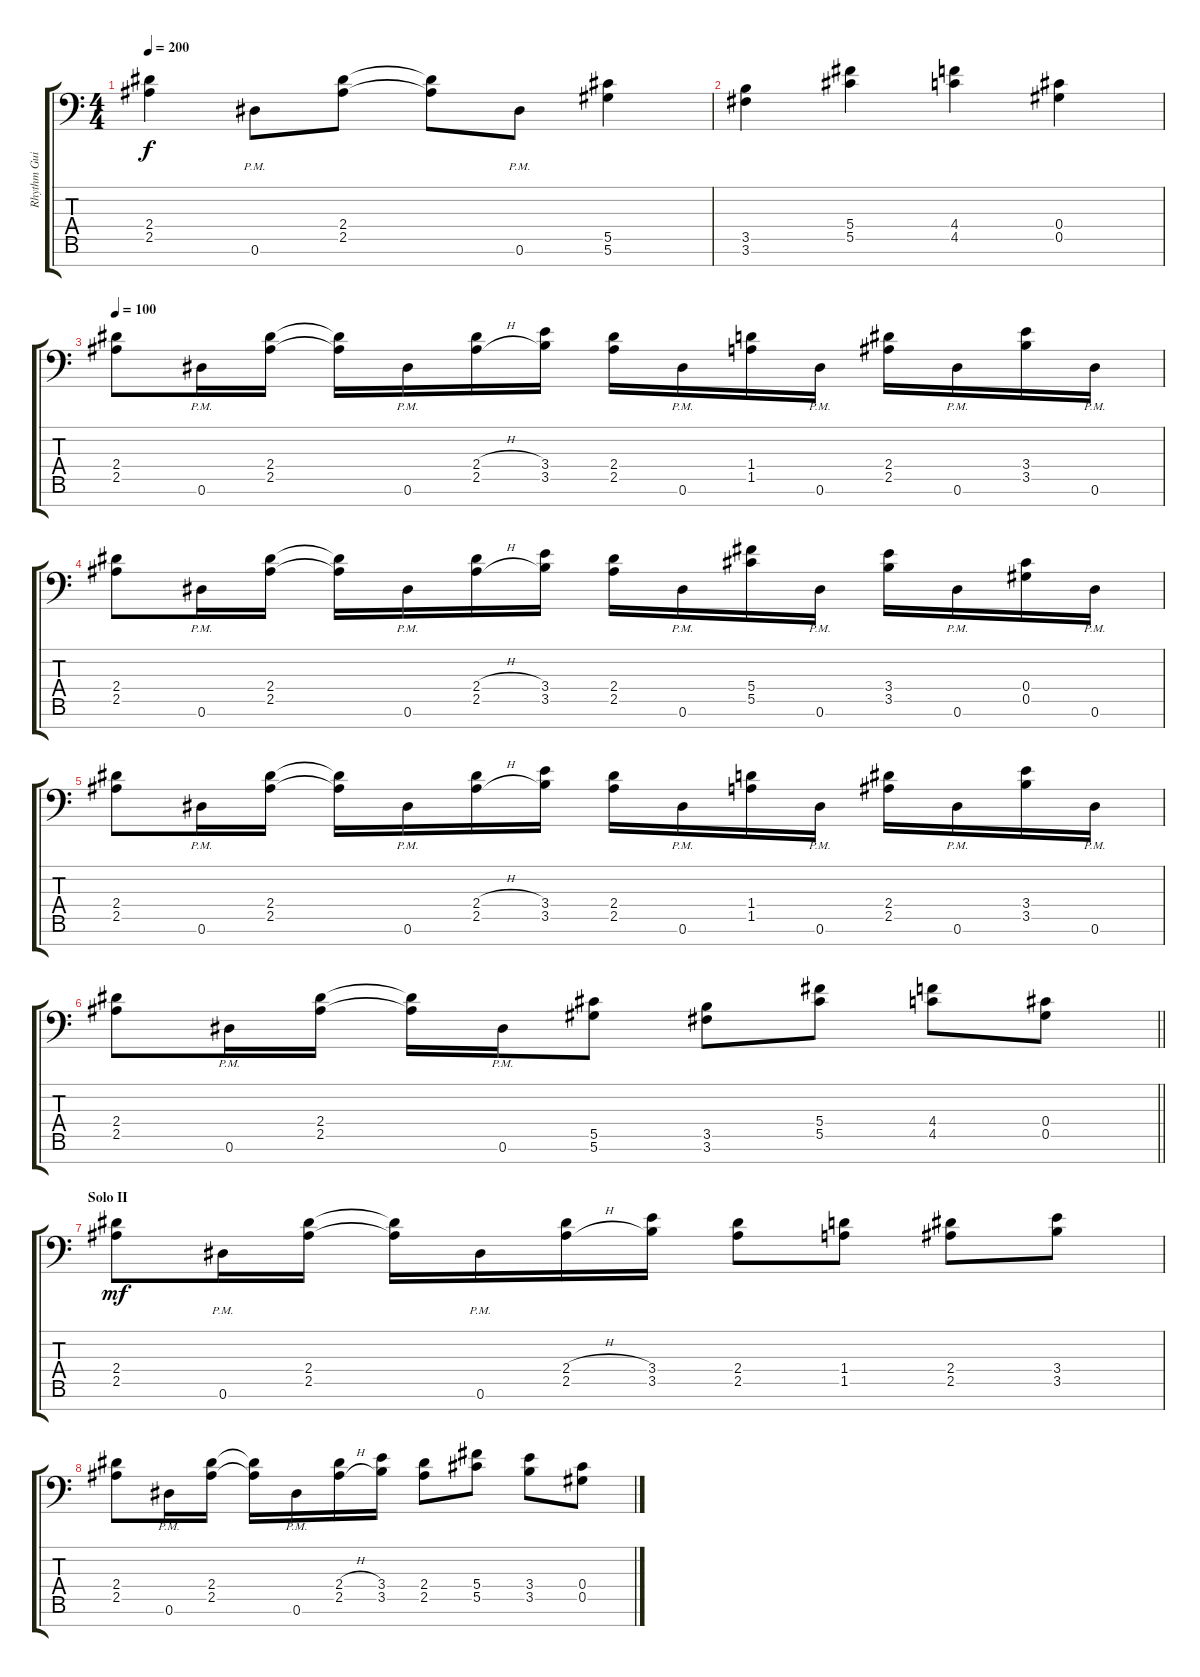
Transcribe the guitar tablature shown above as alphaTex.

\track ("Rhythm Guitar" "Rhythm Gui") {instrument distortionguitar}
\staff {score tabs}
\tuning (Eb4 Bb3 Gb3 Db3 Ab2 Eb2 Bb1) {hide}
\ts (4 4)
\tempo 200
\clef f4
\ks c
(2.4 2.5).4{dy f} 0.6{pm}.8 (2.4 2.5).8 (2.4{t} 2.5{t}).8 0.6{pm}.8 (5.5 5.6).4 |
(3.5 3.6).4 (5.4 5.5).4 (4.4 4.5).4 (0.4 0.5).4 |
\tempo 100
(2.4 2.5).8 0.6{pm}.16 (2.4 2.5).16 (2.4{t} 2.5{t}).16 0.6{pm}.16 (2.4{h} 2.5{h}).16 (3.4 3.5).16 (2.4 2.5).16 0.6{pm}.16 (1.4 1.5).16 0.6{pm}.16 (2.4 2.5).16 0.6{pm}.16 (3.4 3.5).16 0.6{pm}.16 |
(2.4 2.5).8 0.6{pm}.16 (2.4 2.5).16 (2.4{t} 2.5{t}).16 0.6{pm}.16 (2.4{h} 2.5{h}).16 (3.4 3.5).16 (2.4 2.5).16 0.6{pm}.16 (5.4 5.5).16 0.6{pm}.16 (3.4 3.5).16 0.6{pm}.16 (0.4 0.5).16 0.6{pm}.16 |
(2.4 2.5).8 0.6{pm}.16 (2.4 2.5).16 (2.4{t} 2.5{t}).16 0.6{pm}.16 (2.4{h} 2.5{h}).16 (3.4 3.5).16 (2.4 2.5).16 0.6{pm}.16 (1.4 1.5).16 0.6{pm}.16 (2.4 2.5).16 0.6{pm}.16 (3.4 3.5).16 0.6{pm}.16 |
\barLineRight lightlight
(2.4 2.5).8 0.6{pm}.16 (2.4 2.5).16 (2.4{t} 2.5{t}).16 0.6{pm}.16 (5.5 5.6).8 (3.5 3.6).8 (5.4 5.5).8 (4.4 4.5).8 (0.4 0.5).8 |
\section ("" "Solo II")
(2.4 2.5).8{dy mf} 0.6{pm}.16 (2.4 2.5).16 (2.4{t} 2.5{t}).16 0.6{pm}.16 (2.4{h} 2.5{h}).16 (3.4 3.5).16 (2.4 2.5).8 (1.4 1.5).8 (2.4 2.5).8 (3.4 3.5).8 |
(2.4 2.5).8 0.6{pm}.16 (2.4 2.5).16 (2.4{t} 2.5{t}).16 0.6{pm}.16 (2.4{h} 2.5{h}).16 (3.4 3.5).16 (2.4 2.5).8 (5.4 5.5).8 (3.4 3.5).8 (0.4 0.5).8
